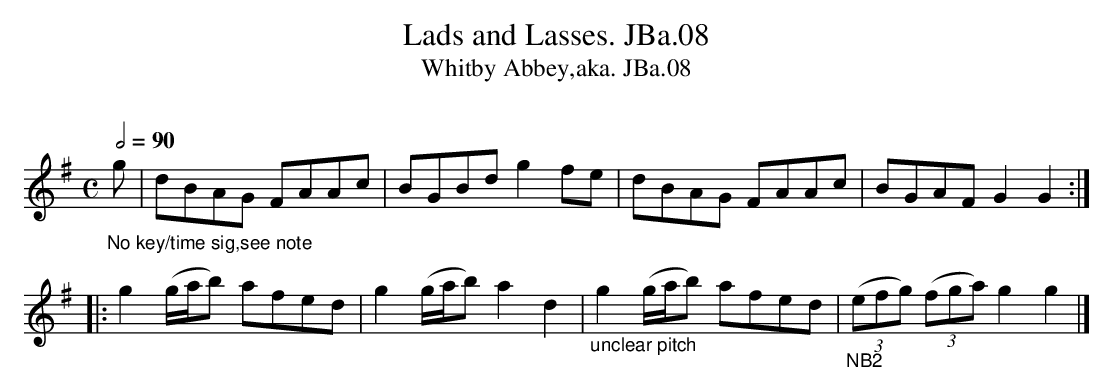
X:1
T:Lads and Lasses. JBa.08
T:Whitby Abbey,aka. JBa.08
M:C
L:1/8
Q:1/2=90
O:
K:G Major
"_No key/time sig,see note"g|\
dBAG FAAc|BGBd g2 fe|dBAG FAAc|\
BGAF G2G2:|
|:g2 (g/a/b) afed|g2 (g/a/b) a2d2|\
"_unclear pitch"g2 (g/a/b) afed|"_NB2"((3efg) ((3fga) g2g2|]
